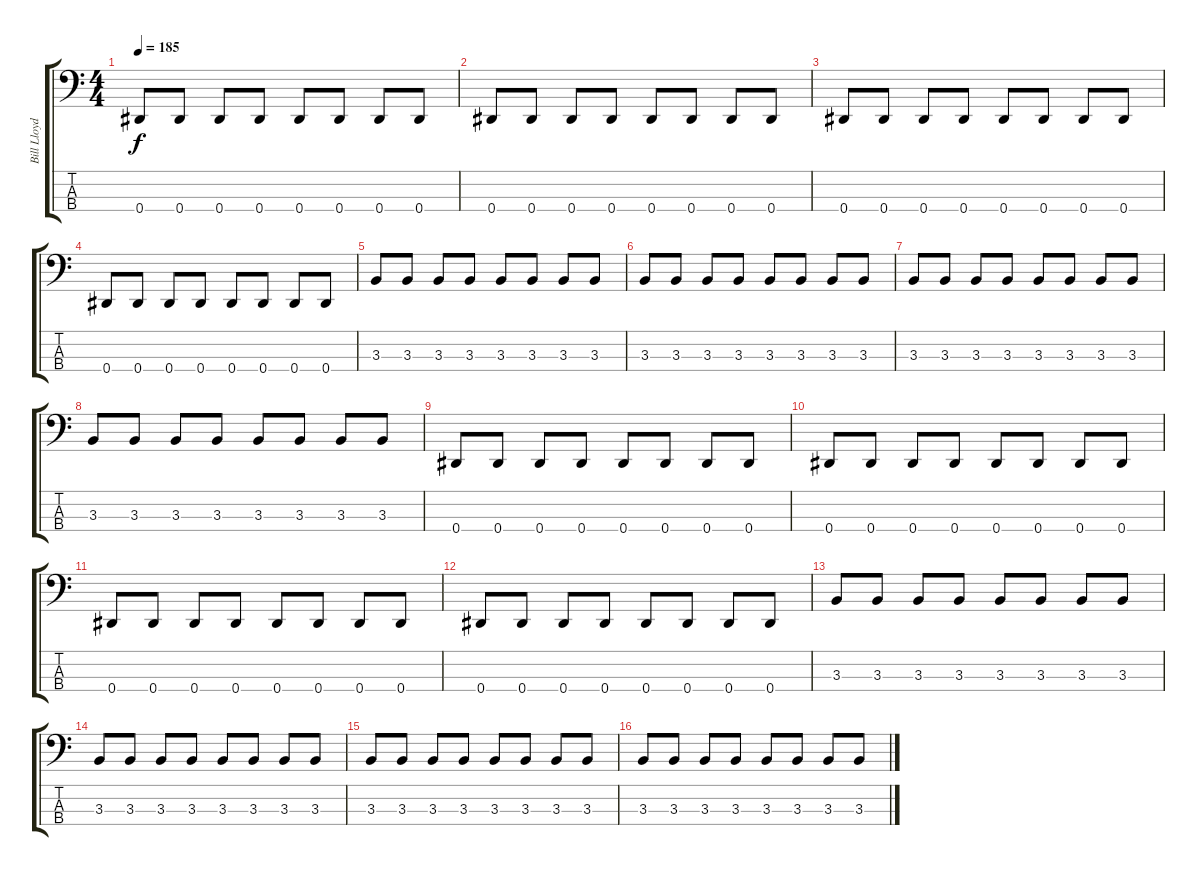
\track ("Bill Lloyd" "Bill Lloyd") {instrument electricbasspick}
\staff {score tabs}
\tuning (Gb2 Db2 Ab1 Eb1) {hide}
\ts (4 4)
\tempo 185
\clef f4
\ks c
0.4.8{dy f} 0.4.8 0.4.8 0.4.8 0.4.8 0.4.8 0.4.8 0.4.8 |
0.4.8 0.4.8 0.4.8 0.4.8 0.4.8 0.4.8 0.4.8 0.4.8 |
0.4.8 0.4.8 0.4.8 0.4.8 0.4.8 0.4.8 0.4.8 0.4.8 |
0.4.8 0.4.8 0.4.8 0.4.8 0.4.8 0.4.8 0.4.8 0.4.8 |
3.3.8 3.3.8 3.3.8 3.3.8 3.3.8 3.3.8 3.3.8 3.3.8 |
3.3.8 3.3.8 3.3.8 3.3.8 3.3.8 3.3.8 3.3.8 3.3.8 |
3.3.8 3.3.8 3.3.8 3.3.8 3.3.8 3.3.8 3.3.8 3.3.8 |
3.3.8 3.3.8 3.3.8 3.3.8 3.3.8 3.3.8 3.3.8 3.3.8 |
0.4.8 0.4.8 0.4.8 0.4.8 0.4.8 0.4.8 0.4.8 0.4.8 |
0.4.8 0.4.8 0.4.8 0.4.8 0.4.8 0.4.8 0.4.8 0.4.8 |
0.4.8 0.4.8 0.4.8 0.4.8 0.4.8 0.4.8 0.4.8 0.4.8 |
0.4.8 0.4.8 0.4.8 0.4.8 0.4.8 0.4.8 0.4.8 0.4.8 |
3.3.8 3.3.8 3.3.8 3.3.8 3.3.8 3.3.8 3.3.8 3.3.8 |
3.3.8 3.3.8 3.3.8 3.3.8 3.3.8 3.3.8 3.3.8 3.3.8 |
3.3.8 3.3.8 3.3.8 3.3.8 3.3.8 3.3.8 3.3.8 3.3.8 |
3.3.8 3.3.8 3.3.8 3.3.8 3.3.8 3.3.8 3.3.8 3.3.8
